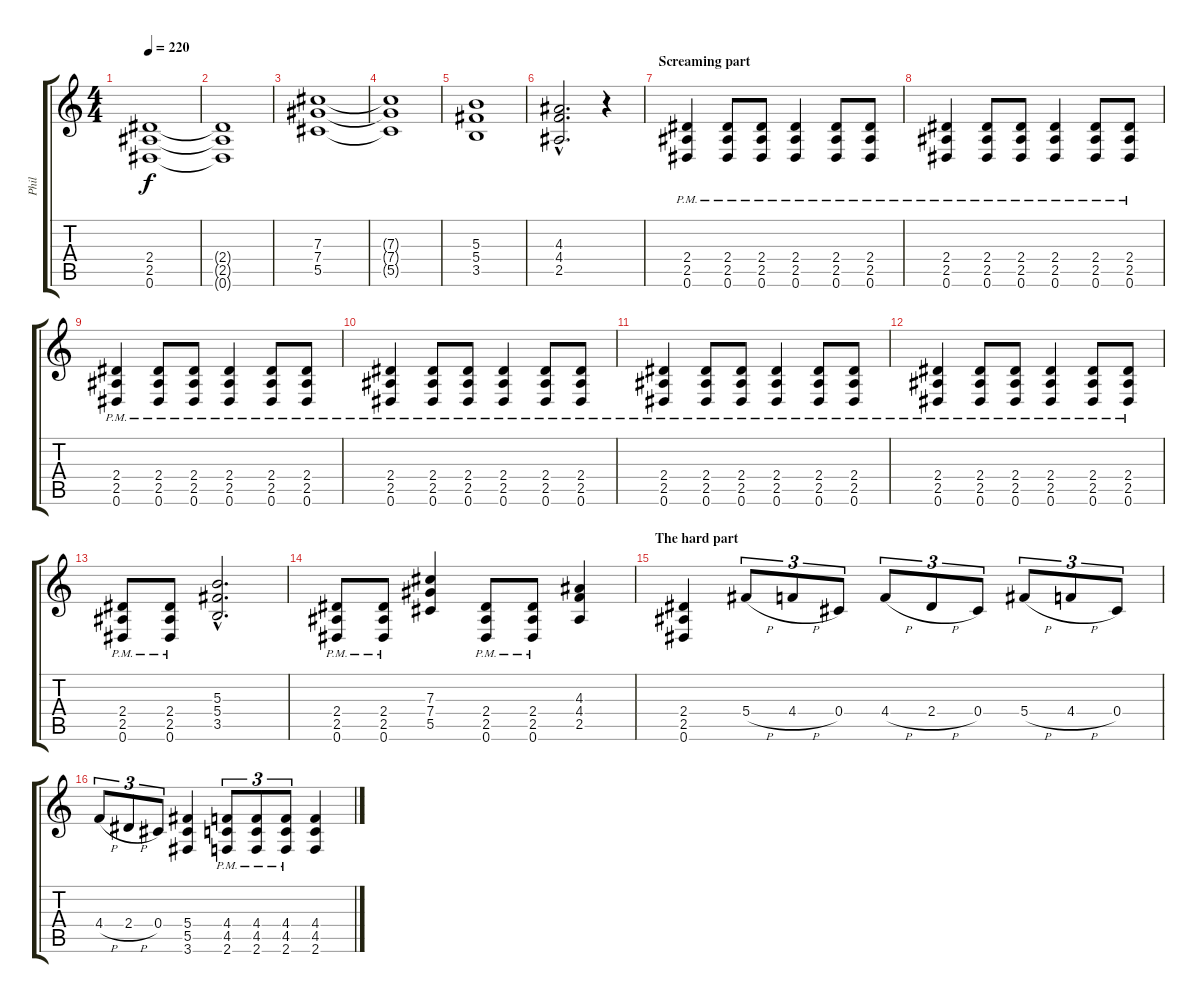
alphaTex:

\track ("Phil" "Phil") {instrument distortionguitar}
\staff {score tabs}
\tuning (Eb4 Bb3 Gb3 Db3 Ab2 Eb2) {hide}
\ts (4 4)
\tempo 220
\clef g2
\ks c
(2.4{t} 2.5{t} 0.6{t}).1{dy f} |
(2.4{t} 2.5{t} 0.6{t}).1 |
(7.3 7.4 5.5).1 |
(7.3{t} 7.4{t} 5.5{t}).1 |
(5.3 5.4 3.5).1 |
(4.3{hac} 4.4{hac} 2.5{hac}).2{d} r.4 |
\section ("" "Screaming part")
(2.4{pm} 2.5{pm} 0.6{pm}).4 (2.4{pm} 2.5{pm} 0.6{pm}).8 (2.4{pm} 2.5{pm} 0.6{pm}).8 (2.4{pm} 2.5{pm} 0.6{pm}).4 (2.4{pm} 2.5{pm} 0.6{pm}).8 (2.4{pm} 2.5{pm} 0.6{pm}).8 |
(2.4{pm} 2.5{pm} 0.6{pm}).4 (2.4{pm} 2.5{pm} 0.6{pm}).8 (2.4{pm} 2.5{pm} 0.6{pm}).8 (2.4{pm} 2.5{pm} 0.6{pm}).4 (2.4{pm} 2.5{pm} 0.6{pm}).8 (2.4{pm} 2.5{pm} 0.6{pm}).8 |
(2.4{pm} 2.5{pm} 0.6{pm}).4 (2.4{pm} 2.5{pm} 0.6{pm}).8 (2.4{pm} 2.5{pm} 0.6{pm}).8 (2.4{pm} 2.5{pm} 0.6{pm}).4 (2.4{pm} 2.5{pm} 0.6{pm}).8 (2.4{pm} 2.5{pm} 0.6{pm}).8 |
(2.4{pm} 2.5{pm} 0.6{pm}).4 (2.4{pm} 2.5{pm} 0.6{pm}).8 (2.4{pm} 2.5{pm} 0.6{pm}).8 (2.4{pm} 2.5{pm} 0.6{pm}).4 (2.4{pm} 2.5{pm} 0.6{pm}).8 (2.4{pm} 2.5{pm} 0.6{pm}).8 |
(2.4{pm} 2.5{pm} 0.6{pm}).4 (2.4{pm} 2.5{pm} 0.6{pm}).8 (2.4{pm} 2.5{pm} 0.6{pm}).8 (2.4{pm} 2.5{pm} 0.6{pm}).4 (2.4{pm} 2.5{pm} 0.6{pm}).8 (2.4{pm} 2.5{pm} 0.6{pm}).8 |
(2.4{pm} 2.5{pm} 0.6{pm}).4 (2.4{pm} 2.5{pm} 0.6{pm}).8 (2.4{pm} 2.5{pm} 0.6{pm}).8 (2.4{pm} 2.5{pm} 0.6{pm}).4 (2.4{pm} 2.5{pm} 0.6{pm}).8 (2.4{pm} 2.5{pm} 0.6{pm}).8 |
(2.4{pm} 2.5{pm} 0.6{pm}).8 (2.4{pm} 2.5{pm} 0.6{pm}).8 (5.3{hac} 5.4{hac} 3.5{hac}).2{d} |
(2.4{pm} 2.5{pm} 0.6{pm}).8 (2.4{pm} 2.5{pm} 0.6{pm}).8 (7.3 7.4 5.5).4 (2.4{pm} 2.5{pm} 0.6{pm}).8 (2.4{pm} 2.5{pm} 0.6{pm}).8 (4.3 4.4 2.5).4 |
\section ("" "The hard part")
(2.4 2.5 0.6).4 5.4{h}.8{tu (3 2)} 4.4{h}.8{tu (3 2)} 0.4.8{tu (3 2)} 4.4{h}.8{tu (3 2)} 2.4{h}.8{tu (3 2)} 0.4.8{tu (3 2)} 5.4{h}.8{tu (3 2)} 4.4{h}.8{tu (3 2)} 0.4.8{tu (3 2)} |
4.4{h}.8{tu (3 2)} 2.4{h}.8{tu (3 2)} 0.4.8{tu (3 2)} (5.4 5.5 3.6).4 (4.4{pm} 4.5{pm} 2.6{pm}).8{tu (3 2)} (4.4{pm} 4.5{pm} 2.6{pm}).8{tu (3 2)} (4.4{pm} 4.5{pm} 2.6{pm}).8{tu (3 2)} (4.4 4.5 2.6).4
